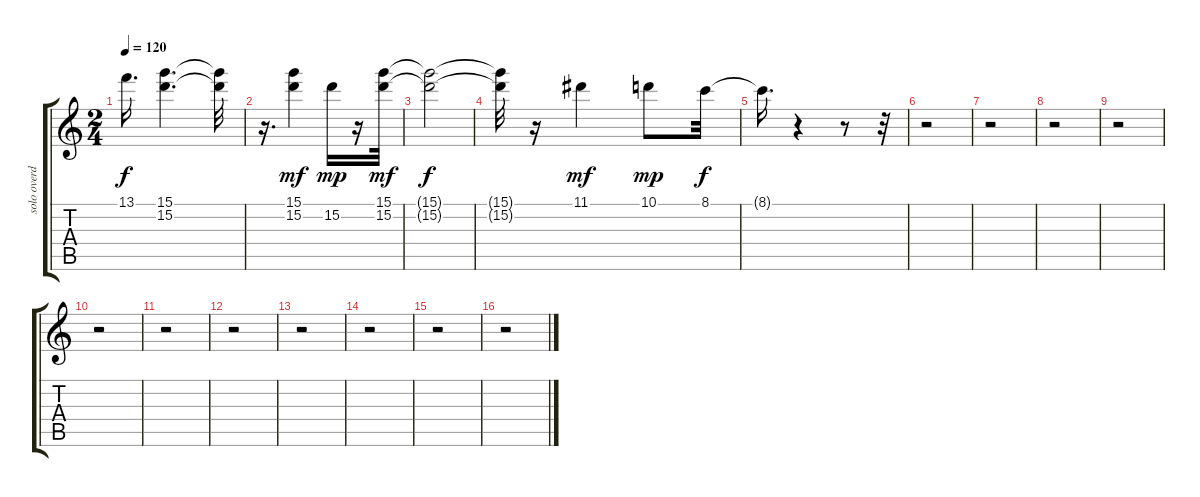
\track ("solo overdub" "solo overd") {instrument distortionguitar}
\staff {score tabs}
\tuning (E4 B3 G3 D3 A2 E2) {hide}
\ts (2 4)
\tempo 120
\clef g2
\ks c
13.1.16{d dy f} (15.1 15.2).4{d} (15.1{t} 15.2{t}).32 |
r.16{d} (15.1 15.2).4{dy mf} 15.2.16{dy mp} r.16 (15.1 15.2).32{dy mf} |
(15.1{t} 15.2{t}).2{dy f} |
(15.1{t} 15.2{t}).32 r.16 11.1.4{dy mf} 10.1.8{dy mp} 8.1.32{dy f} |
8.1{t}.16{d} r.4 r.8 r.32 |
r.2 |
r.2 |
r.2 |
r.2 |
r.2 |
r.2 |
r.2 |
r.2 |
r.2 |
r.2 |
r.2
